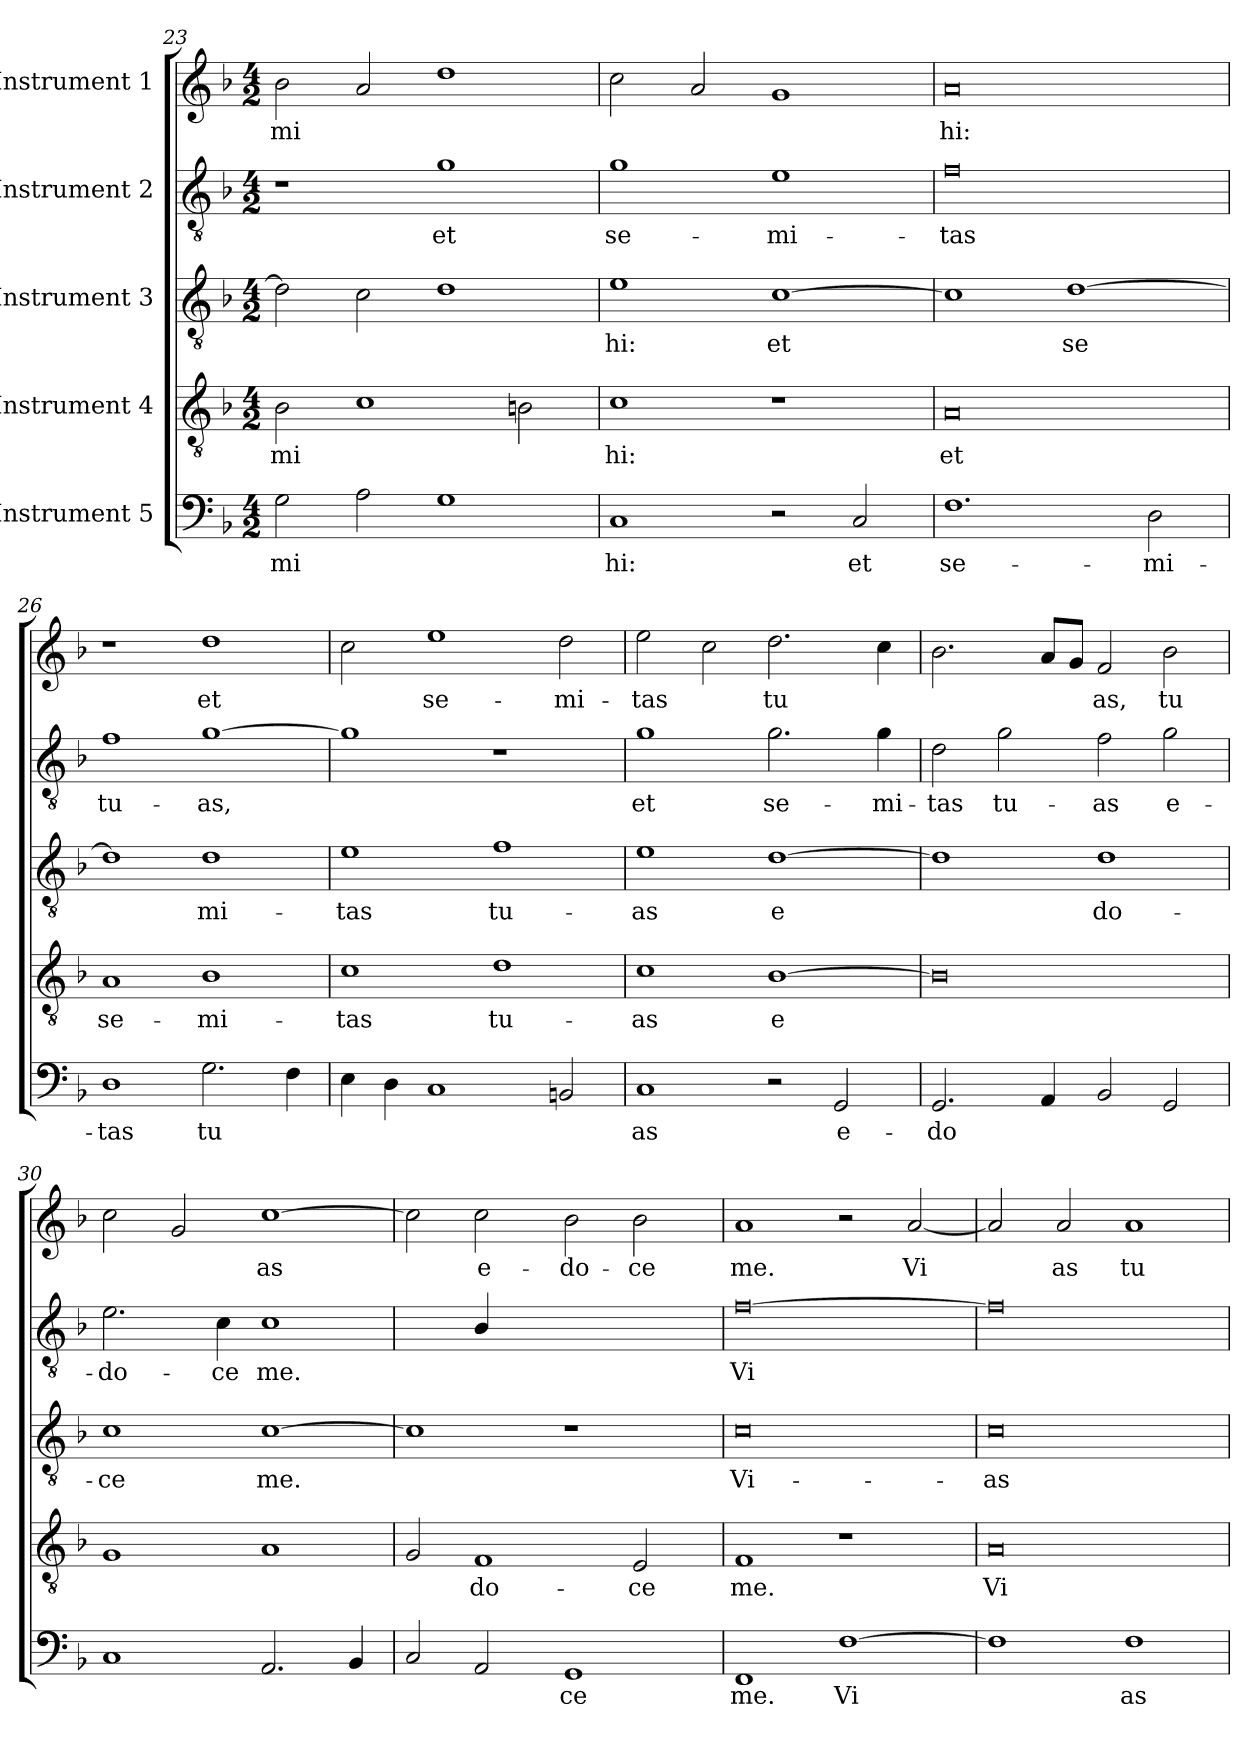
**kern	**text	**kern	**text	**kern	**text	**kern	**text	**kern	**text
*part5	*part5	*part4	*part4	*part3	*part3	*part2	*part2	*part1	*part1
*staff5	*staff5	*staff4	*staff4	*staff3	*staff3	*staff2	*staff2	*staff1	*staff1
*I"Instrument 5	*	*I"Instrument 4	*	*I"Instrument 3	*	*I"Instrument 2	*	*I"Instrument 1	*
*clefF4	*	*clefGv2	*	*clefGv2	*	*clefGv2	*	*clefG2	*
*k[b-]	*	*k[b-]	*	*k[b-]	*	*k[b-]	*	*k[b-]	*
*F:	*	*F:	*	*F:	*	*F:	*	*F:	*
*M4/2	*	*M4/2	*	*M4/2	*	*M4/2	*	*M4/2	*
=23	=23	=23	=23	=23	=23	=23	=23	=23	=23
!	!LO:LY:b:cj	!	!LO:LY:b:cj	!	!LO:LY:b:cj	!	!	!	!LO:LY:b:cj
2G\	mi-	2B-\	mi-	2d\]	--	1r	.	2b-\	mi-
!	!LO:LY:b:cj	!	!LO:LY:b:cj	!	!LO:LY:b:cj	!	!	!	!LO:LY:b:cj
2A\	--	1c	--	2c\	--	.	.	2a/	--
!	!LO:LY:b:cj	!	!	!	!LO:LY:b:cj	!	!LO:LY:b:cj	!	!LO:LY:b:cj
1G	--	.	.	1d	--	1g	et	1dd	--
!	!	!	!LO:LY:b:cj	!	!	!	!	!	!
.	.	2Bn\	--	.	.	.	.	.	.
=24	=24	=24	=24	=24	=24	=24	=24	=24	=24
!	!LO:LY:b:cj	!	!LO:LY:b:cj	!	!LO:LY:b:cj	!	!LO:LY:b:cj	!	!LO:LY:b:cj
1C	-hi:	1c	-hi:	1e	-hi:	1g	se-	2cc\	--
!	!	!	!	!	!	!	!	!	!LO:LY:b:cj
.	.	.	.	.	.	.	.	2a/	--
!	!	!	!	!	!LO:LY:b:cj	!	!LO:LY:b:cj	!	!LO:LY:b:cj
2r	.	1r	.	[>1c	et	1e	-mi-	1g	--
!	!LO:LY:b:cj	!	!	!	!	!	!	!	!
2C/	et	.	.	.	.	.	.	.	.
!!LO:PB:g=z
=25	=25	=25	=25	=25	=25	=25	=25	=25	=25
!	!LO:LY:b:cj	!	!LO:LY:b:cj	!	!LO:LY:b:cj	!	!LO:LY:b:cj	!	!LO:LY:b:cj
1.F	se-	0A	et	1c]	.	0f	-tas	0a	-hi:
!	!	!	!	!	!LO:LY:b:cj	!	!	!	!
.	.	.	.	[>1d	se-	.	.	.	.
!	!LO:LY:b:cj	!	!	!	!	!	!	!	!
2D\	-mi-	.	.	.	.	.	.	.	.
=26	=26	=26	=26	=26	=26	=26	=26	=26	=26
!	!LO:LY:b:cj	!	!LO:LY:b:cj	!	!LO:LY:b:cj	!	!LO:LY:b:cj	!	!
1D	-tas	1A	se-	1d]	--	1f	tu-	1r	.
!	!LO:LY:b:cj	!	!LO:LY:b:cj	!	!LO:LY:b:cj	!	!LO:LY:b:cj	!	!LO:LY:b:cj
2.G\	tu-	1B-	-mi-	1d	-mi-	[>1g	-as,	1dd	et
!	!LO:LY:b:cj	!	!	!	!	!	!	!	!
4F\	--	.	.	.	.	.	.	.	.
=27	=27	=27	=27	=27	=27	=27	=27	=27	=27
!	!LO:LY:b:cj	!	!LO:LY:b:cj	!	!LO:LY:b:cj	!	!LO:LY:b:cj	!	!LO:LY:b:cj
4E\	--	1c	-tas	1e	-tas	1g]	.	2cc\	.
!	!LO:LY:b:cj	!	!	!	!	!	!	!	!
4D\	--	.	.	.	.	.	.	.	.
!	!LO:LY:b:cj	!	!	!	!	!	!	!	!LO:LY:b:cj
1C	--	.	.	.	.	.	.	1ee	se-
!	!	!	!LO:LY:b:cj	!	!LO:LY:b:cj	!	!	!	!
.	.	1d	tu-	1f	tu-	1r	.	.	.
!	!LO:LY:b:cj	!	!	!	!	!	!	!	!LO:LY:b:cj
2BBn/	--	.	.	.	.	.	.	2dd\	-mi-
=28	=28	=28	=28	=28	=28	=28	=28	=28	=28
!	!LO:LY:b:cj	!	!LO:LY:b:cj	!	!LO:LY:b:cj	!	!LO:LY:b:cj	!	!LO:LY:b:cj
1C	-as	1c	-as	1e	-as	1g	et	2ee\	-tas
!	!	!	!	!	!	!	!	!	!LO:LY:b:cj
.	.	.	.	.	.	.	.	2cc\	.
!	!	!	!LO:LY:b:cj	!	!LO:LY:b:cj	!	!LO:LY:b:cj	!	!LO:LY:b:cj
2r	.	[>1B-	e-	[>1d	e-	2.g\	se-	2.dd\	tu-
!	!LO:LY:b:cj	!	!	!	!	!	!	!	!
2GG/	e-	.	.	.	.	.	.	.	.
!	!	!	!	!	!	!	!LO:LY:b:cj	!	!LO:LY:b:cj
.	.	.	.	.	.	4g\	-mi-	4cc\	--
=29	=29	=29	=29	=29	=29	=29	=29	=29	=29
!	!LO:LY:b:cj	!	!LO:LY:b:cj	!	!LO:LY:b:cj	!	!LO:LY:b:cj	!	!LO:LY:b:cj
2.GG/	-do-	0B-]	--	1d]	--	2d\	-tas	2.b-\	--
!	!	!	!	!	!	!	!LO:LY:b:cj	!	!
.	.	.	.	.	.	2g\	tu-	.	.
!	!LO:LY:b:cj	!	!	!	!	!	!	!	!LO:LY:b:cj
4AA/	--	.	.	.	.	.	.	8a/L	--
!	!	!	!	!	!	!	!	!	!LO:LY:b:cj
.	.	.	.	.	.	.	.	8g/J	--
!	!LO:LY:b:cj	!	!	!	!LO:LY:b:cj	!	!LO:LY:b:cj	!	!LO:LY:b:cj
2BB-/	--	.	.	1d	-do-	2f\	-as	2f/	-as,
!	!LO:LY:b:cj	!	!	!	!	!	!LO:LY:b:cj	!	!LO:LY:b:cj
2GG/	--	.	.	.	.	2g\	e-	2b-\	tu-
=30	=30	=30	=30	=30	=30	=30	=30	=30	=30
!	!LO:LY:b:cj	!	!LO:LY:b:cj	!	!LO:LY:b:cj	!	!LO:LY:b:cj	!	!LO:LY:b:cj
1C	--	1G	--	1c	-ce	2.e\	-do-	2cc\	--
!	!	!	!	!	!	!	!	!	!LO:LY:b:cj
.	.	.	.	.	.	.	.	2g/	--
!	!	!	!	!	!	!	!LO:LY:b:cj	!	!
.	.	.	.	.	.	4c\	-ce	.	.
!	!LO:LY:b:cj	!	!LO:LY:b:cj	!	!LO:LY:b:cj	!	!LO:LY:b:cj	!	!LO:LY:b:cj
2.AA/	--	1A	--	[>1c	me.	1c	me.	[>1cc	-as
!	!LO:LY:b:cj	!	!	!	!	!	!	!	!
4BB-/	--	.	.	.	.	.	.	.	.
=31	=31	=31	=31	=31	=31	=31	=31	=31	=31
!	!LO:LY:b:cj	!	!LO:LY:b:cj	!	!LO:LY:b:cj	!	!	!	!LO:LY:b:cj
2C/	--	2G/	--	1c]	.	2ryy	.	2cc\]	.
!	!LO:LY:b:cj	!	!LO:LY:b:cj	!	!	!	!LO:LY:b:cj	!	!LO:LY:b:cj
2AA/	--	1F	-do-	.	.	4B-/	.	2cc\	e-
.	.	.	.	.	.	1ryy	.	.	.
!	!LO:LY:b:cj	!	!	!	!	!	!	!	!LO:LY:b:cj
1GG	-ce	.	.	1r	.	.	.	2b-\	-do-
!	!	!	!LO:LY:b:cj	!	!	!	!	!	!LO:LY:b:cj
.	.	2E/	-ce	.	.	.	.	2b-\	-ce
.	.	.	.	.	.	4ryy	.	.	.
!!LO:LB:g=z
=32	=32	=32	=32	=32	=32	=32	=32	=32	=32
!	!LO:LY:b:cj	!	!LO:LY:b:cj	!	!LO:LY:b:cj	!	!LO:LY:b:cj	!	!LO:LY:b:cj
1FF	me.	1F	me.	0c	Vi-	[>0f	Vi-	1a	me.
!	!LO:LY:b:cj	!	!	!	!	!	!	!	!
[>1F	Vi-	1r	.	.	.	.	.	2r	.
!	!	!	!	!	!	!	!	!	!LO:LY:b:cj
.	.	.	.	.	.	.	.	[<2a/	Vi-
=33	=33	=33	=33	=33	=33	=33	=33	=33	=33
!	!LO:LY:b:cj	!	!LO:LY:b:cj	!	!LO:LY:b:cj	!	!LO:LY:b:cj	!	!LO:LY:b:cj
1F]	--	0A	Vi-	0c	-as	0f]	--	2a/]	--
!	!	!	!	!	!	!	!	!	!LO:LY:b:cj
.	.	.	.	.	.	.	.	2a/	-as
!	!LO:LY:b:cj	!	!	!	!	!	!	!	!LO:LY:b:cj
1F	-as	.	.	.	.	.	.	1a	tu-
=	=	=	=	=	=	=	=	=	=
*-	*-	*-	*-	*-	*-	*-	*-	*-	*-
